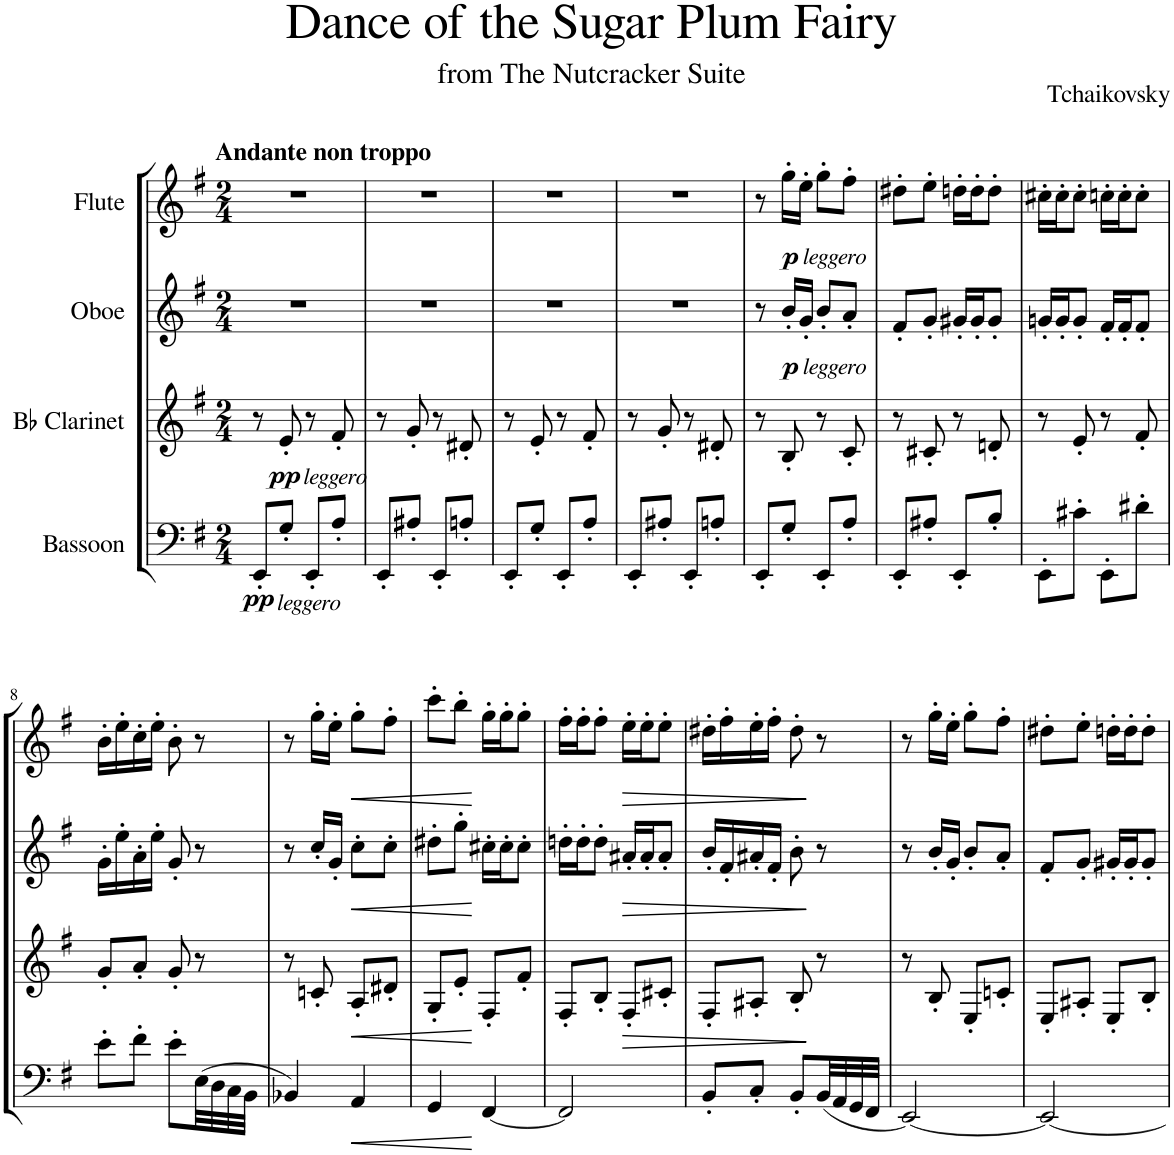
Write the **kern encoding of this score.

**kern	**dynam	**kern	**dynam	**kern	**dynam	**kern	**dynam
*part4	*part4	*part3	*part3	*part2	*part2	*part1	*part1
*staff4	*staff4	*staff3	*staff3	*staff2	*staff2	*staff1	*staff1
*I"Bassoon	*	*I"Bb Clarinet	*	*I"Oboe	*	*I"Flute	*
*I'Bsn	*	*I'Cl	*	*I'Ob	*	*I'Fl	*
*clefF4	*	*clefG2	*	*clefG2	*	*clefG2	*
*	*	*ITrd1c2	*	*	*	*	*
*k[f#]	*	*k[f#]	*	*k[f#]	*	*k[f#]	*
*M2/4	*	*M2/4	*	*M2/4	*	*M2/4	*
=1	=1	=1	=1	=1	=1	=1	=1
!	!	!	!	!	!	!LO:TX:a:B:t=Andante non troppo	!
!LO:TX:b:i:t=leggero	!	!	!	!	!	!	!
!	!LO:DY:b	!	!	!	!	!	!
8EE'/L	pp	8r	.	2r	.	2r	.
!	!	!LO:TX:b:i:t=leggero	!	!	!	!	!
!	!	!	!LO:DY:b	!	!	!	!
8G'/J	.	8e'/	pp	.	.	.	.
8EE'/L	.	8r	.	.	.	.	.
8A'/J	.	8f#'/	.	.	.	.	.
=2	=2	=2	=2	=2	=2	=2	=2
8EE'/L	.	8r	.	2r	.	2r	.
8A#X'/J	.	8g'/	.	.	.	.	.
8EE'/L	.	8r	.	.	.	.	.
8An'/J	.	8d#X'/	.	.	.	.	.
=3	=3	=3	=3	=3	=3	=3	=3
8EE'/L	.	8r	.	2r	.	2r	.
8G'/J	.	8e'/	.	.	.	.	.
8EE'/L	.	8r	.	.	.	.	.
8A'/J	.	8f#'/	.	.	.	.	.
=4	=4	=4	=4	=4	=4	=4	=4
8EE'/L	.	8r	.	2r	.	2r	.
8A#X'/J	.	8g'/	.	.	.	.	.
8EE'/L	.	8r	.	.	.	.	.
8An'/J	.	8d#X'/	.	.	.	.	.
=5	=5	=5	=5	=5	=5	=5	=5
8EE'/L	.	8r	.	8r	.	8r	.
!	!	!	!	!	!	!LO:TX:b:i:t=leggero	!
!	!	!	!	!LO:TX:b:i:t=leggero	!	!	!
!	!	!	!	!	!LO:DY:b	!	!LO:DY:b
8G'/J	.	8B'/	.	16b'/LL	p	16gg'\LL	p
.	.	.	.	16g'/JJ	.	16ee'\JJ	.
8EE'/L	.	8r	.	8b'/L	.	8gg'\L	.
8A'/J	.	8c'/	.	8a'/J	.	8ff#'\J	.
=6	=6	=6	=6	=6	=6	=6	=6
8EE'/L	.	8r	.	8f#'/L	.	8dd#X'\L	.
8A#X'/J	.	8c#X'/	.	8g'/J	.	8ee'\J	.
8EE'/L	.	8r	.	16g#X'/LL	.	16ddn'\LL	.
.	.	.	.	16g#'/J	.	16dd'\J	.
8B'/J	.	8dn'/	.	8g#'/J	.	8dd'\J	.
=7	=7	=7	=7	=7	=7	=7	=7
8EE'\L	.	8r	.	16gn'/LL	.	16cc#X'\LL	.
.	.	.	.	16g'/J	.	16cc#'\J	.
8c#X'\J	.	8e'/	.	8g'/J	.	8cc#'\J	.
8EE'\L	.	8r	.	16f#'/LL	.	16ccn'\LL	.
.	.	.	.	16f#'/J	.	16cc'\J	.
8d#X'\J	.	8f#'/	.	8f#'/J	.	8cc'\J	.
!!LO:LB:g=z
=8	=8	=8	=8	=8	=8	=8	=8
8e'\L	.	8g'/L	.	16g'\LL	.	16b'\LL	.
.	.	.	.	16ee'\	.	16ee'\	.
8f#'\J	.	8a'/J	.	16a'\	.	16cc'\	.
.	.	.	.	16ee'\JJ	.	16ee'\JJ	.
8e'\L	.	8g'/	.	8g'/	.	8b'\	.
(32E\LL	.	8r	.	8r	.	8r	.
32D\	.	.	.	.	.	.	.
32C\	.	.	.	.	.	.	.
32BB\JJJ	.	.	.	.	.	.	.
=9	=9	=9	=9	=9	=9	=9	=9
4BB-X/)	.	8r	.	8r	.	8r	.
.	.	8cn'/	.	16cc'/LL	.	16gg'\LL	.
.	.	.	.	16g'/JJ	.	16ee'\JJ	.
!	!LO:HP:b	!	!LO:HP:b	!	!LO:HP:b	!	!LO:HP:b
4AA/	<	8A'/L	<	8cc'\L	<	8gg'\L	<
.	.	8d#X'/J	.	8cc'\J	.	8ff#'\J	.
=10	=10	=10	=10	=10	=10	=10	=10
4GG/	.	8G'/L	.	8dd#X'\L	.	8ccc'\L	.
.	.	8e'/J	.	8gg'\J	.	8bb'\J	.
[4FF#/	[	8F#'/L	[	16cc#X'\LL	[	16gg'\LL	[
.	.	.	.	16cc#'\J	.	16gg'\J	.
.	.	8f#'/J	.	8cc#'\J	.	8gg'\J	.
=11	=11	=11	=11	=11	=11	=11	=11
2FF#/]	.	8F#'/L	.	16ddn'\LL	.	16ff#'\LL	.
.	.	.	.	16dd'\J	.	16ff#'\J	.
.	.	8B'/J	.	8dd'\J	.	8ff#'\J	.
!	!	!	!LO:HP:b	!	!LO:HP:b	!	!LO:HP:b
.	.	8F#'/L	>	16a#X'/LL	>	16ee'\LL	>
.	.	.	.	16a#'/J	.	16ee'\J	.
.	.	8c#X'/J	.	8a#'/J	.	8ee'\J	.
=12	=12	=12	=12	=12	=12	=12	=12
8BB'/L	.	8F#'/L	.	16b'/LL	.	16dd#X'\LL	.
.	.	.	.	16f#'/	.	16ff#'\	.
8C'/J	.	8A#X'/J	.	16a#X'/	.	16ee'\	.
.	.	.	.	16f#'/JJ	.	16ff#'\JJ	.
8BB'/L	.	8B'/	.	8b'\	.	8dd#'\	.
(32BB/LL	.	8r	]	8r	]	8r	]
32AA/	.	.	.	.	.	.	.
32GG/	.	.	.	.	.	.	.
32FF#/JJJ	.	.	.	.	.	.	.
=13	=13	=13	=13	=13	=13	=13	=13
[2EE/)	.	8r	.	8r	.	8r	.
.	.	8B'/	.	16b'/LL	.	16gg'\LL	.
.	.	.	.	16g'/JJ	.	16ee'\JJ	.
.	.	8E'/L	.	8b'/L	.	8gg'\L	.
.	.	8cn'/J	.	8a'/J	.	8ff#'\J	.
=14	=14	=14	=14	=14	=14	=14	=14
2EE/_	.	8E'/L	.	8f#'/L	.	8dd#X'\L	.
.	.	8A#X'/J	.	8g'/J	.	8ee'\J	.
.	.	8E'/L	.	16g#X'/LL	.	16ddn'\LL	.
.	.	.	.	16g#'/J	.	16dd'\J	.
.	.	8B'/J	.	8g#'/J	.	8dd'\J	.
=	=	=	=	=	=	=	=
*-	*-	*-	*-	*-	*-	*-	*-
